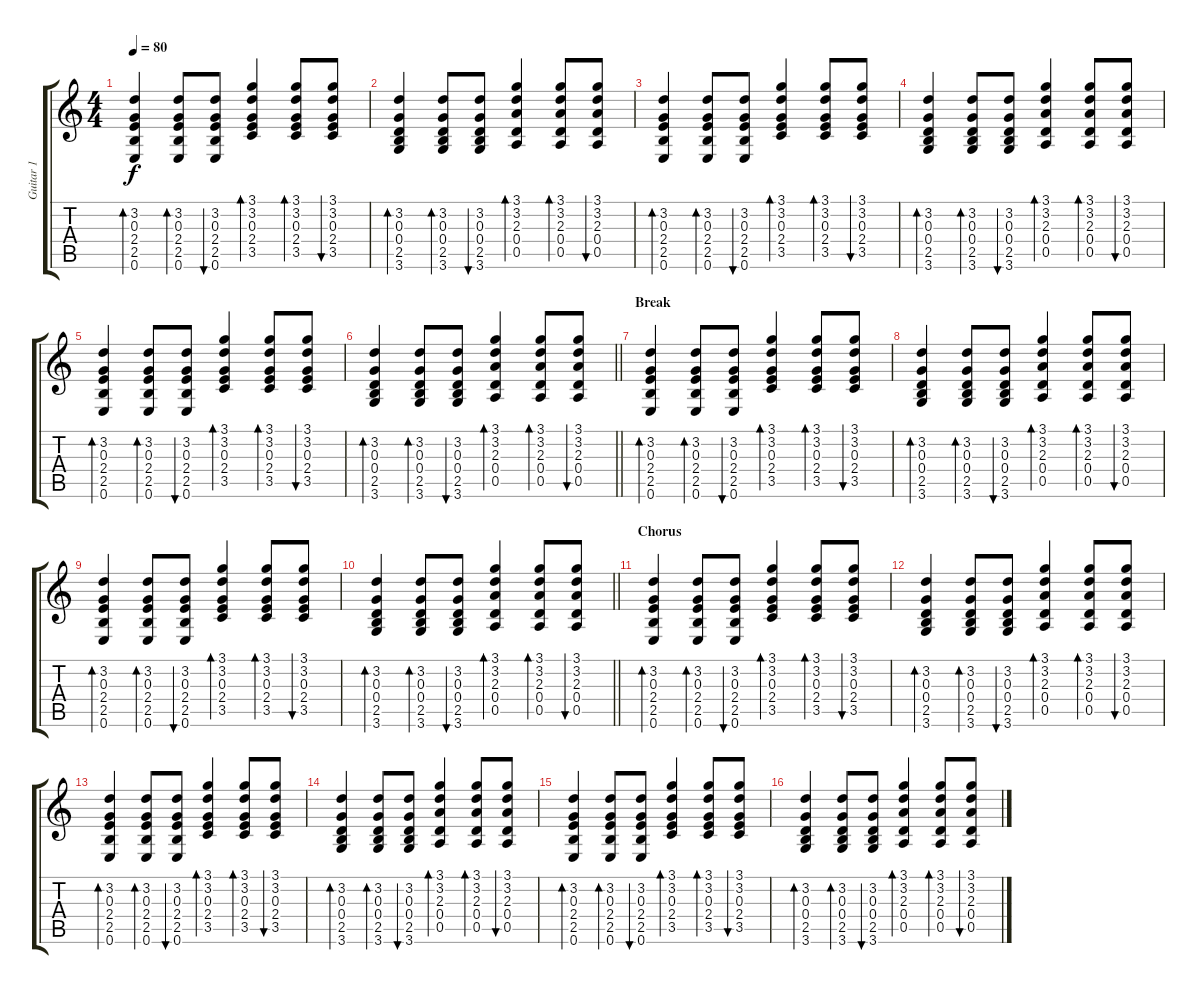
\track ("Guitar 1" "Guitar 1") {instrument acousticguitarsteel}
\staff {score tabs}
\tuning (E4 B3 G3 D3 A2 E2) {hide}
\ts (4 4)
\tempo 80
\clef g2
\ks c
(3.2 0.3 2.4 2.5 0.6).4{bd 60 dy f} (3.2 0.3 2.4 2.5 0.6).8{bd 60} (3.2 0.3 2.4 2.5 0.6).8{bu 60} (3.1 3.2 0.3 2.4 3.5).4{bd 60} (3.1 3.2 0.3 2.4 3.5).8{bd 60} (3.1 3.2 0.3 2.4 3.5).8{bu 60} |
(3.2 0.3 0.4 2.5 3.6).4{bd 60} (3.2 0.3 0.4 2.5 3.6).8{bd 60} (3.2 0.3 0.4 2.5 3.6).8{bu 60} (3.1 3.2 2.3 0.4 0.5).4{bd 60} (3.1 3.2 2.3 0.4 0.5).8{bd 60} (3.1 3.2 2.3 0.4 0.5).8{bu 60} |
(3.2 0.3 2.4 2.5 0.6).4{bd 60} (3.2 0.3 2.4 2.5 0.6).8{bd 60} (3.2 0.3 2.4 2.5 0.6).8{bu 60} (3.1 3.2 0.3 2.4 3.5).4{bd 60} (3.1 3.2 0.3 2.4 3.5).8{bd 60} (3.1 3.2 0.3 2.4 3.5).8{bu 60} |
(3.2 0.3 0.4 2.5 3.6).4{bd 60} (3.2 0.3 0.4 2.5 3.6).8{bd 60} (3.2 0.3 0.4 2.5 3.6).8{bu 60} (3.1 3.2 2.3 0.4 0.5).4{bd 60} (3.1 3.2 2.3 0.4 0.5).8{bd 60} (3.1 3.2 2.3 0.4 0.5).8{bu 60} |
(3.2 0.3 2.4 2.5 0.6).4{bd 60} (3.2 0.3 2.4 2.5 0.6).8{bd 60} (3.2 0.3 2.4 2.5 0.6).8{bu 60} (3.1 3.2 0.3 2.4 3.5).4{bd 60} (3.1 3.2 0.3 2.4 3.5).8{bd 60} (3.1 3.2 0.3 2.4 3.5).8{bu 60} |
\barLineRight lightlight
(3.2 0.3 0.4 2.5 3.6).4{bd 60} (3.2 0.3 0.4 2.5 3.6).8{bd 60} (3.2 0.3 0.4 2.5 3.6).8{bu 60} (3.1 3.2 2.3 0.4 0.5).4{bd 60} (3.1 3.2 2.3 0.4 0.5).8{bd 60} (3.1 3.2 2.3 0.4 0.5).8{bu 60} |
\section ("" "Break")
(3.2 0.3 2.4 2.5 0.6).4{bd 60} (3.2 0.3 2.4 2.5 0.6).8{bd 60} (3.2 0.3 2.4 2.5 0.6).8{bu 60} (3.1 3.2 0.3 2.4 3.5).4{bd 60} (3.1 3.2 0.3 2.4 3.5).8{bd 60} (3.1 3.2 0.3 2.4 3.5).8{bu 60} |
(3.2 0.3 0.4 2.5 3.6).4{bd 60} (3.2 0.3 0.4 2.5 3.6).8{bd 60} (3.2 0.3 0.4 2.5 3.6).8{bu 60} (3.1 3.2 2.3 0.4 0.5).4{bd 60} (3.1 3.2 2.3 0.4 0.5).8{bd 60} (3.1 3.2 2.3 0.4 0.5).8{bu 60} |
(3.2 0.3 2.4 2.5 0.6).4{bd 60} (3.2 0.3 2.4 2.5 0.6).8{bd 60} (3.2 0.3 2.4 2.5 0.6).8{bu 60} (3.1 3.2 0.3 2.4 3.5).4{bd 60} (3.1 3.2 0.3 2.4 3.5).8{bd 60} (3.1 3.2 0.3 2.4 3.5).8{bu 60} |
\barLineRight lightlight
(3.2 0.3 0.4 2.5 3.6).4{bd 60} (3.2 0.3 0.4 2.5 3.6).8{bd 60} (3.2 0.3 0.4 2.5 3.6).8{bu 60} (3.1 3.2 2.3 0.4 0.5).4{bd 60} (3.1 3.2 2.3 0.4 0.5).8{bd 60} (3.1 3.2 2.3 0.4 0.5).8{bu 60} |
\section ("" "Chorus")
(3.2 0.3 2.4 2.5 0.6).4{bd 60} (3.2 0.3 2.4 2.5 0.6).8{bd 60} (3.2 0.3 2.4 2.5 0.6).8{bu 60} (3.1 3.2 0.3 2.4 3.5).4{bd 60} (3.1 3.2 0.3 2.4 3.5).8{bd 60} (3.1 3.2 0.3 2.4 3.5).8{bu 60} |
(3.2 0.3 0.4 2.5 3.6).4{bd 60} (3.2 0.3 0.4 2.5 3.6).8{bd 60} (3.2 0.3 0.4 2.5 3.6).8{bu 60} (3.1 3.2 2.3 0.4 0.5).4{bd 60} (3.1 3.2 2.3 0.4 0.5).8{bd 60} (3.1 3.2 2.3 0.4 0.5).8{bu 60} |
(3.2 0.3 2.4 2.5 0.6).4{bd 60} (3.2 0.3 2.4 2.5 0.6).8{bd 60} (3.2 0.3 2.4 2.5 0.6).8{bu 60} (3.1 3.2 0.3 2.4 3.5).4{bd 60} (3.1 3.2 0.3 2.4 3.5).8{bd 60} (3.1 3.2 0.3 2.4 3.5).8{bu 60} |
(3.2 0.3 0.4 2.5 3.6).4{bd 60} (3.2 0.3 0.4 2.5 3.6).8{bd 60} (3.2 0.3 0.4 2.5 3.6).8{bu 60} (3.1 3.2 2.3 0.4 0.5).4{bd 60} (3.1 3.2 2.3 0.4 0.5).8{bd 60} (3.1 3.2 2.3 0.4 0.5).8{bu 60} |
(3.2 0.3 2.4 2.5 0.6).4{bd 60} (3.2 0.3 2.4 2.5 0.6).8{bd 60} (3.2 0.3 2.4 2.5 0.6).8{bu 60} (3.1 3.2 0.3 2.4 3.5).4{bd 60} (3.1 3.2 0.3 2.4 3.5).8{bd 60} (3.1 3.2 0.3 2.4 3.5).8{bu 60} |
(3.2 0.3 0.4 2.5 3.6).4{bd 60} (3.2 0.3 0.4 2.5 3.6).8{bd 60} (3.2 0.3 0.4 2.5 3.6).8{bu 60} (3.1 3.2 2.3 0.4 0.5).4{bd 60} (3.1 3.2 2.3 0.4 0.5).8{bd 60} (3.1 3.2 2.3 0.4 0.5).8{bu 60}
